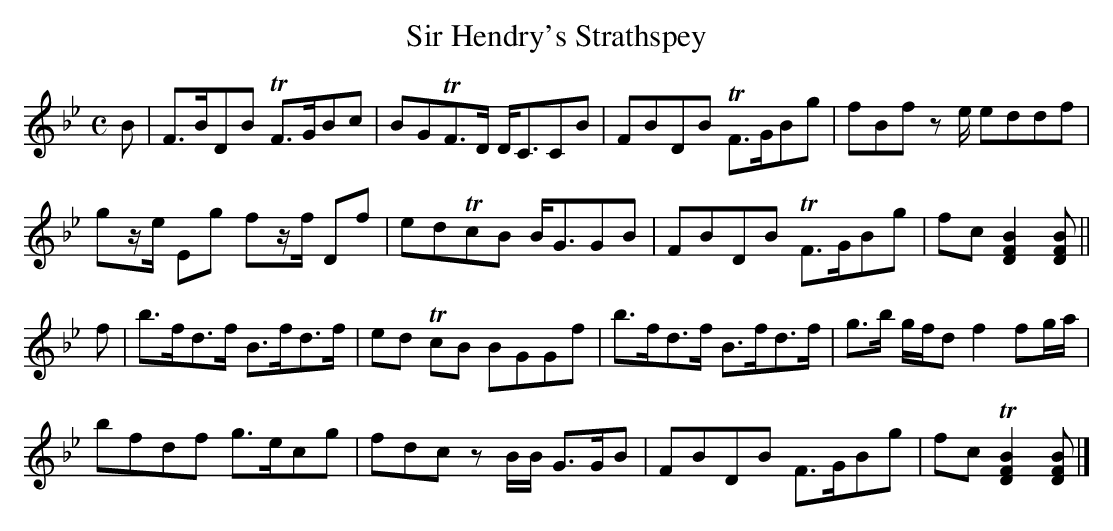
X:1
T:Sir Hendry's Strathspey
M:C
L:1/8
K:Bb
B|F>BDB TF>GBc|BGTF>D D<CCB|FBDB TF>GBg|fBf z e/ eddf|
gz/e/ Eg fz/f/ Df|edTcB B<GGB|FBDB TF>GBg|fc [B2F2D2] [BFD]||
f|b>fd>f B>fd>f|ed TcB BGGf|b>fd>f B>fd>f|g>b g/f/d f2 fg/a/|
bfdf g>ecg|fdc z B/B/ G>GB|FBDB F>GBg|fc T[B2F2D2] [BFD]|]
